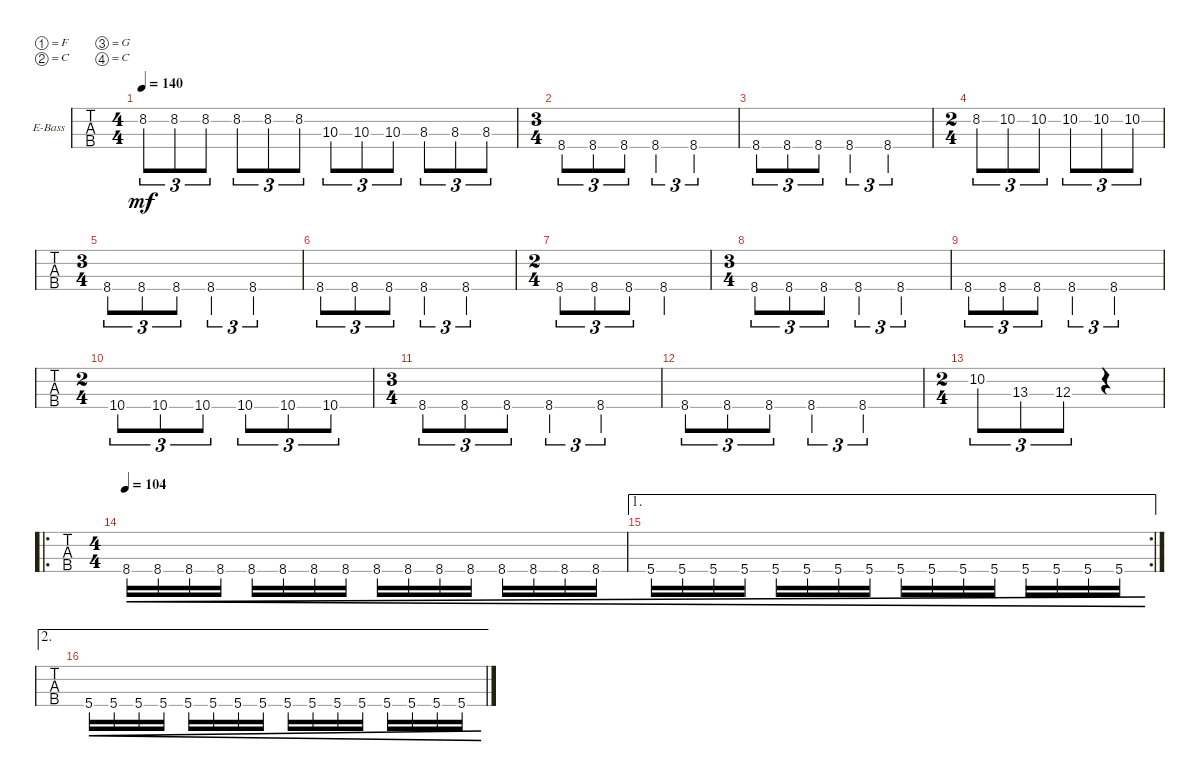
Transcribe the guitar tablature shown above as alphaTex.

\defaultSystemsLayout 4
\bracketExtendMode groupsimilarinstruments
\firstSystemTrackNameOrientation horizontal
\otherSystemsTrackNameOrientation horizontal
\track ("Electric Bass" "E-Bass") {instrument electricbassfinger}
\staff {tabs}
\tuning (F2 C2 G1 C1)
\ts (4 4)
\tempo 140
\clef f4
\ks c
8.2.8{tu (3 2) dy mf} 8.2.8{tu (3 2)} 8.2.8{tu (3 2)} 8.2.8{tu (3 2)} 8.2.8{tu (3 2)} 8.2.8{tu (3 2)} 10.3.8{tu (3 2)} 10.3.8{tu (3 2)} 10.3.8{tu (3 2)} 8.3.8{tu (3 2)} 8.3.8{tu (3 2)} 8.3.8{tu (3 2)} |
\ts (3 4)
8.4.8{tu (3 2)} 8.4.8{tu (3 2)} 8.4.8{tu (3 2)} 8.4.4{tu (3 2)} 8.4.2{tu (3 2)} |
8.4.8{tu (3 2)} 8.4.8{tu (3 2)} 8.4.8{tu (3 2)} 8.4.4{tu (3 2)} 8.4.2{tu (3 2)} |
\ts (2 4)
8.2.8{tu (3 2)} 10.2.8{tu (3 2)} 10.2.8{tu (3 2)} 10.2.8{tu (3 2)} 10.2.8{tu (3 2)} 10.2.8{tu (3 2)} |
\ts (3 4)
8.4.8{tu (3 2)} 8.4.8{tu (3 2)} 8.4.8{tu (3 2)} 8.4.4{tu (3 2)} 8.4.2{tu (3 2)} |
8.4.8{tu (3 2)} 8.4.8{tu (3 2)} 8.4.8{tu (3 2)} 8.4.4{tu (3 2)} 8.4.2{tu (3 2)} |
\ts (2 4)
8.4.8{tu (3 2)} 8.4.8{tu (3 2)} 8.4.8{tu (3 2)} 8.4.4 |
\ts (3 4)
8.4.8{tu (3 2)} 8.4.8{tu (3 2)} 8.4.8{tu (3 2)} 8.4.4{tu (3 2)} 8.4.2{tu (3 2)} |
8.4.8{tu (3 2)} 8.4.8{tu (3 2)} 8.4.8{tu (3 2)} 8.4.4{tu (3 2)} 8.4.2{tu (3 2)} |
\ts (2 4)
10.4.8{tu (3 2)} 10.4.8{tu (3 2)} 10.4.8{tu (3 2)} 10.4.8{tu (3 2)} 10.4.8{tu (3 2)} 10.4.8{tu (3 2)} |
\ts (3 4)
8.4.8{tu (3 2)} 8.4.8{tu (3 2)} 8.4.8{tu (3 2)} 8.4.4{tu (3 2)} 8.4.2{tu (3 2)} |
8.4.8{tu (3 2)} 8.4.8{tu (3 2)} 8.4.8{tu (3 2)} 8.4.4{tu (3 2)} 8.4.2{tu (3 2)} |
\ts (2 4)
10.2.8{tu (3 2)} 13.3.8{tu (3 2)} 12.3.8{tu (3 2)} r.4 |
\ro
\ts (4 4)
\tempo 104
8.4.16{cre} 8.4.16{cre} 8.4.16{cre} 8.4.16{cre} 8.4.16{cre} 8.4.16{cre} 8.4.16{cre} 8.4.16{cre} 8.4.16{cre} 8.4.16{cre} 8.4.16{cre} 8.4.16{cre} 8.4.16{cre} 8.4.16{cre} 8.4.16{cre} 8.4.16{cre} |
\ae 1
\rc 2
5.4.16{cre} 5.4.16{cre} 5.4.16{cre} 5.4.16{cre} 5.4.16{cre} 5.4.16{cre} 5.4.16{cre} 5.4.16{cre} 5.4.16{cre} 5.4.16{cre} 5.4.16{cre} 5.4.16{cre} 5.4.16{cre} 5.4.16{cre} 5.4.16{cre} 5.4.16{cre} |
\ae 2
5.4.16{cre} 5.4.16{cre} 5.4.16{cre} 5.4.16{cre} 5.4.16{cre} 5.4.16{cre} 5.4.16{cre} 5.4.16{cre} 5.4.16{cre} 5.4.16{cre} 5.4.16{cre} 5.4.16{cre} 5.4.16{cre} 5.4.16{cre} 5.4.16{cre} 5.4.16{cre}
